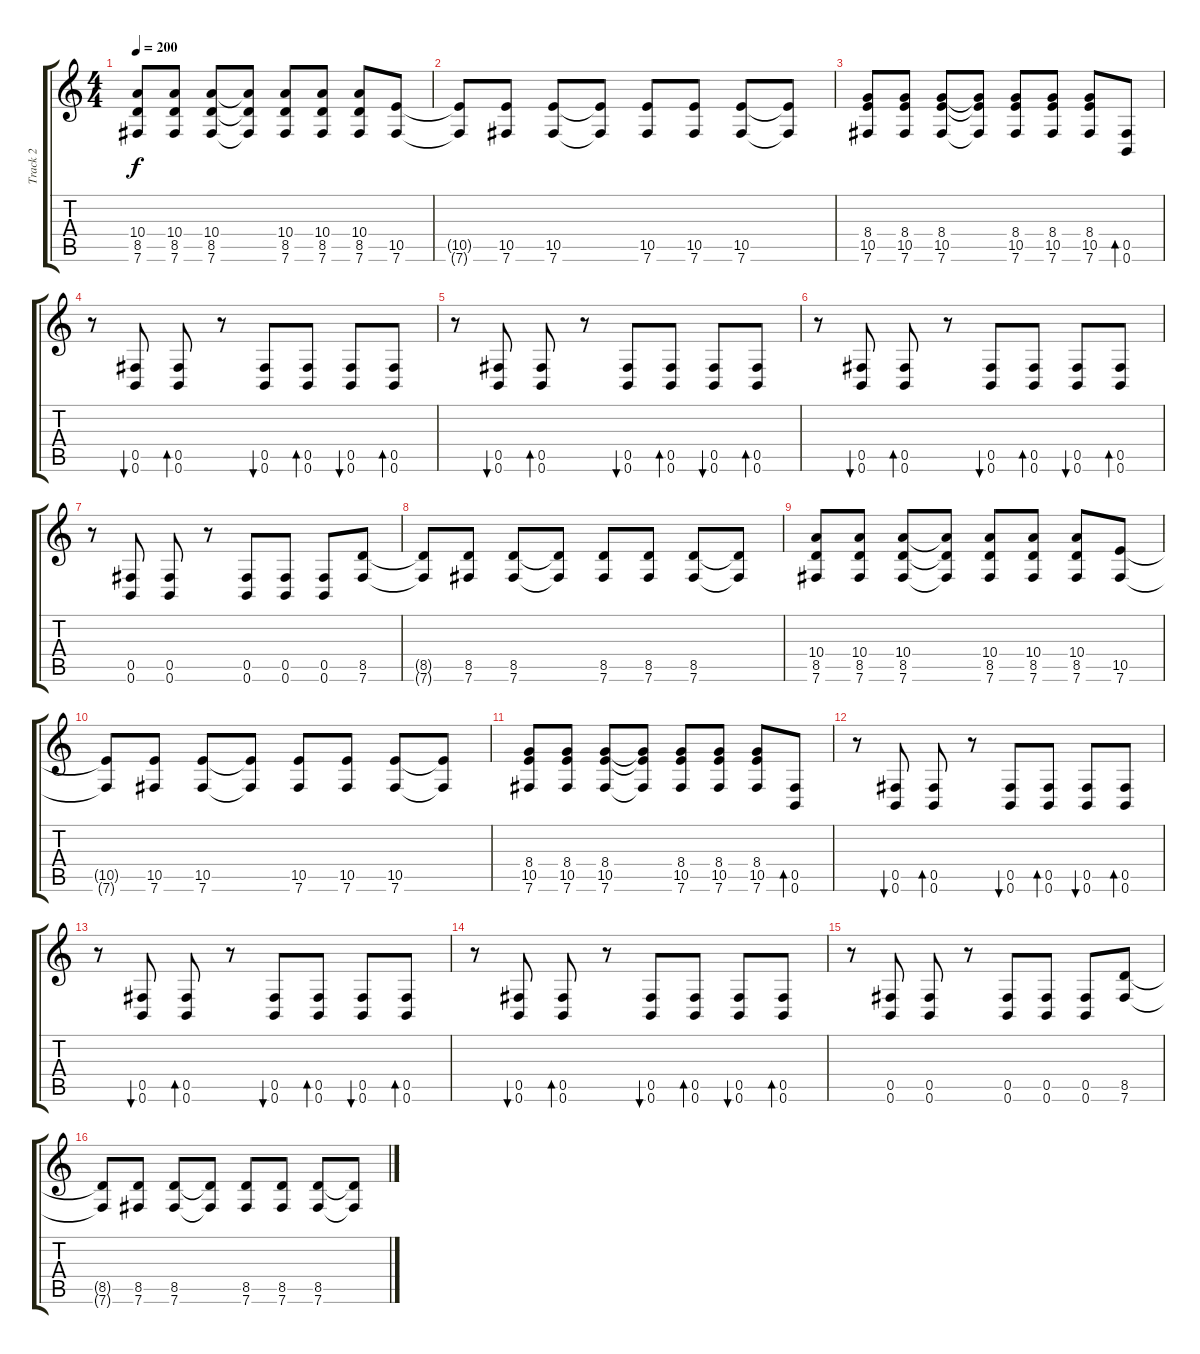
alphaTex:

\track ("Track 2" "Track 2") {instrument distortionguitar}
\staff {score tabs}
\tuning (Db4 Ab3 E3 B2 Gb2 B1) {hide}
\ts (4 4)
\tempo 200
\clef g2
\ks c
(10.4 8.5 7.6).8{dy f} (10.4 8.5 7.6).8 (10.4 8.5 7.6).8 (10.4{t} 8.5{t} 7.6{t}).8 (10.4 8.5 7.6).8 (10.4 8.5 7.6).8 (10.4 8.5 7.6).8 (10.5 7.6).8 |
(10.5{t} 7.6{t}).8 (10.5 7.6).8 (10.5 7.6).8 (10.5{t} 7.6{t}).8 (10.5 7.6).8 (10.5 7.6).8 (10.5 7.6).8 (10.5{t} 7.6{t}).8 |
(8.4 10.5 7.6).8 (8.4 10.5 7.6).8 (8.4 10.5 7.6).8 (8.4{t} 10.5{t} 7.6{t}).8 (8.4 10.5 7.6).8 (8.4 10.5 7.6).8 (8.4 10.5 7.6).8 (0.5 0.6).8{bd 60} |
r.8 (0.5 0.6).8{bu 60} (0.5 0.6).8{bd 60} r.8 (0.5 0.6).8{bu 60} (0.5 0.6).8{bd 60} (0.5 0.6).8{bu 60} (0.5 0.6).8{bd 60} |
r.8 (0.5 0.6).8{bu 60} (0.5 0.6).8{bd 60} r.8 (0.5 0.6).8{bu 60} (0.5 0.6).8{bd 60} (0.5 0.6).8{bu 60} (0.5 0.6).8{bd 60} |
r.8 (0.5 0.6).8{bu 60} (0.5 0.6).8{bd 60} r.8 (0.5 0.6).8{bu 60} (0.5 0.6).8{bd 60} (0.5 0.6).8{bu 60} (0.5 0.6).8{bd 60} |
r.8 (0.5 0.6).8 (0.5 0.6).8 r.8 (0.5 0.6).8 (0.5 0.6).8 (0.5 0.6).8 (8.5 7.6).8 |
(8.5{t} 7.6{t}).8 (8.5 7.6).8 (8.5 7.6).8 (8.5{t} 7.6{t}).8 (8.5 7.6).8 (8.5 7.6).8 (8.5 7.6).8 (8.5{t} 7.6{t}).8 |
(10.4 8.5 7.6).8 (10.4 8.5 7.6).8 (10.4 8.5 7.6).8 (10.4{t} 8.5{t} 7.6{t}).8 (10.4 8.5 7.6).8 (10.4 8.5 7.6).8 (10.4 8.5 7.6).8 (10.5 7.6).8 |
(10.5{t} 7.6{t}).8 (10.5 7.6).8 (10.5 7.6).8 (10.5{t} 7.6{t}).8 (10.5 7.6).8 (10.5 7.6).8 (10.5 7.6).8 (10.5{t} 7.6{t}).8 |
(8.4 10.5 7.6).8 (8.4 10.5 7.6).8 (8.4 10.5 7.6).8 (8.4{t} 10.5{t} 7.6{t}).8 (8.4 10.5 7.6).8 (8.4 10.5 7.6).8 (8.4 10.5 7.6).8 (0.5 0.6).8{bd 60} |
r.8 (0.5 0.6).8{bu 60} (0.5 0.6).8{bd 60} r.8 (0.5 0.6).8{bu 60} (0.5 0.6).8{bd 60} (0.5 0.6).8{bu 60} (0.5 0.6).8{bd 60} |
r.8 (0.5 0.6).8{bu 60} (0.5 0.6).8{bd 60} r.8 (0.5 0.6).8{bu 60} (0.5 0.6).8{bd 60} (0.5 0.6).8{bu 60} (0.5 0.6).8{bd 60} |
r.8 (0.5 0.6).8{bu 60} (0.5 0.6).8{bd 60} r.8 (0.5 0.6).8{bu 60} (0.5 0.6).8{bd 60} (0.5 0.6).8{bu 60} (0.5 0.6).8{bd 60} |
r.8 (0.5 0.6).8 (0.5 0.6).8 r.8 (0.5 0.6).8 (0.5 0.6).8 (0.5 0.6).8 (8.5 7.6).8 |
(8.5{t} 7.6{t}).8 (8.5 7.6).8 (8.5 7.6).8 (8.5{t} 7.6{t}).8 (8.5 7.6).8 (8.5 7.6).8 (8.5 7.6).8 (8.5{t} 7.6{t}).8
